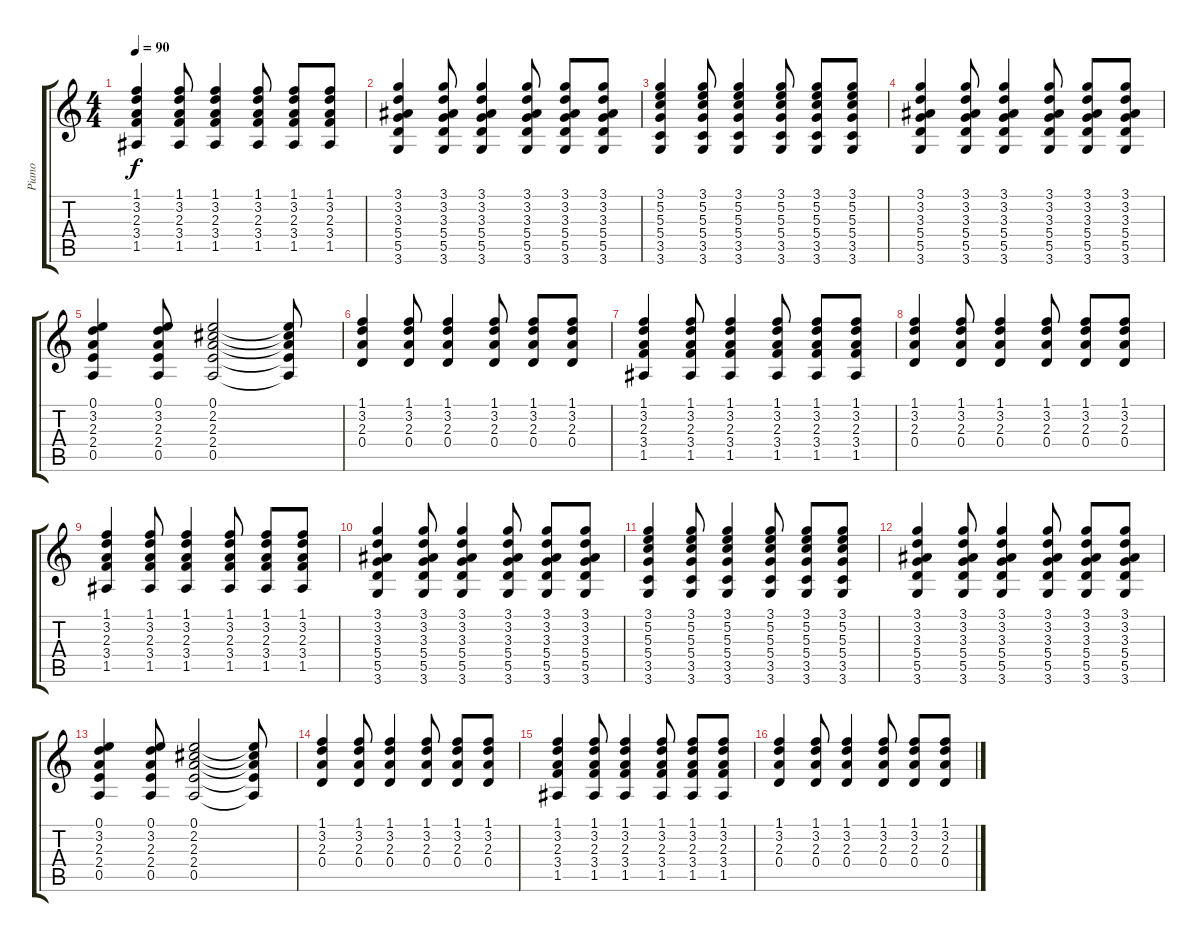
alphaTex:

\track ("Piano" "Piano") {instrument acousticguitarsteel}
\staff {score tabs}
\tuning (E4 B3 G3 D3 A2 E2) {hide}
\ts (4 4)
\tempo 90
\clef g2
\ks c
(1.1 3.2 2.3 3.4 1.5).4{dy f} (1.1 3.2 2.3 3.4 1.5).8 (1.1 3.2 2.3 3.4 1.5).4 (1.1 3.2 2.3 3.4 1.5).8 (1.1 3.2 2.3 3.4 1.5).8 (1.1 3.2 2.3 3.4 1.5).8 |
(3.1 3.2 3.3 5.4 5.5 3.6).4 (3.1 3.2 3.3 5.4 5.5 3.6).8 (3.1 3.2 3.3 5.4 5.5 3.6).4 (3.1 3.2 3.3 5.4 5.5 3.6).8 (3.1 3.2 3.3 5.4 5.5 3.6).8 (3.1 3.2 3.3 5.4 5.5 3.6).8 |
(3.1 5.2 5.3 5.4 3.5 3.6).4 (3.1 5.2 5.3 5.4 3.5 3.6).8 (3.1 5.2 5.3 5.4 3.5 3.6).4 (3.1 5.2 5.3 5.4 3.5 3.6).8 (3.1 5.2 5.3 5.4 3.5 3.6).8 (3.1 5.2 5.3 5.4 3.5 3.6).8 |
(3.1 3.2 3.3 5.4 5.5 3.6).4 (3.1 3.2 3.3 5.4 5.5 3.6).8 (3.1 3.2 3.3 5.4 5.5 3.6).4 (3.1 3.2 3.3 5.4 5.5 3.6).8 (3.1 3.2 3.3 5.4 5.5 3.6).8 (3.1 3.2 3.3 5.4 5.5 3.6).8 |
(0.1 3.2 2.3 2.4 0.5).4 (0.1 3.2 2.3 2.4 0.5).8 (0.1 2.2 2.3 2.4 0.5).2 (0.1{t} 2.2{t} 2.3{t} 2.4{t} 0.5{t}).8 |
(1.1 3.2 2.3 0.4).4 (1.1 3.2 2.3 0.4).8 (1.1 3.2 2.3 0.4).4 (1.1 3.2 2.3 0.4).8 (1.1 3.2 2.3 0.4).8 (1.1 3.2 2.3 0.4).8 |
(1.1 3.2 2.3 3.4 1.5).4 (1.1 3.2 2.3 3.4 1.5).8 (1.1 3.2 2.3 3.4 1.5).4 (1.1 3.2 2.3 3.4 1.5).8 (1.1 3.2 2.3 3.4 1.5).8 (1.1 3.2 2.3 3.4 1.5).8 |
(1.1 3.2 2.3 0.4).4 (1.1 3.2 2.3 0.4).8 (1.1 3.2 2.3 0.4).4 (1.1 3.2 2.3 0.4).8 (1.1 3.2 2.3 0.4).8 (1.1 3.2 2.3 0.4).8 |
(1.1 3.2 2.3 3.4 1.5).4 (1.1 3.2 2.3 3.4 1.5).8 (1.1 3.2 2.3 3.4 1.5).4 (1.1 3.2 2.3 3.4 1.5).8 (1.1 3.2 2.3 3.4 1.5).8 (1.1 3.2 2.3 3.4 1.5).8 |
(3.1 3.2 3.3 5.4 5.5 3.6).4 (3.1 3.2 3.3 5.4 5.5 3.6).8 (3.1 3.2 3.3 5.4 5.5 3.6).4 (3.1 3.2 3.3 5.4 5.5 3.6).8 (3.1 3.2 3.3 5.4 5.5 3.6).8 (3.1 3.2 3.3 5.4 5.5 3.6).8 |
(3.1 5.2 5.3 5.4 3.5 3.6).4 (3.1 5.2 5.3 5.4 3.5 3.6).8 (3.1 5.2 5.3 5.4 3.5 3.6).4 (3.1 5.2 5.3 5.4 3.5 3.6).8 (3.1 5.2 5.3 5.4 3.5 3.6).8 (3.1 5.2 5.3 5.4 3.5 3.6).8 |
(3.1 3.2 3.3 5.4 5.5 3.6).4 (3.1 3.2 3.3 5.4 5.5 3.6).8 (3.1 3.2 3.3 5.4 5.5 3.6).4 (3.1 3.2 3.3 5.4 5.5 3.6).8 (3.1 3.2 3.3 5.4 5.5 3.6).8 (3.1 3.2 3.3 5.4 5.5 3.6).8 |
(0.1 3.2 2.3 2.4 0.5).4 (0.1 3.2 2.3 2.4 0.5).8 (0.1 2.2 2.3 2.4 0.5).2 (0.1{t} 2.2{t} 2.3{t} 2.4{t} 0.5{t}).8 |
(1.1 3.2 2.3 0.4).4 (1.1 3.2 2.3 0.4).8 (1.1 3.2 2.3 0.4).4 (1.1 3.2 2.3 0.4).8 (1.1 3.2 2.3 0.4).8 (1.1 3.2 2.3 0.4).8 |
(1.1 3.2 2.3 3.4 1.5).4 (1.1 3.2 2.3 3.4 1.5).8 (1.1 3.2 2.3 3.4 1.5).4 (1.1 3.2 2.3 3.4 1.5).8 (1.1 3.2 2.3 3.4 1.5).8 (1.1 3.2 2.3 3.4 1.5).8 |
(1.1 3.2 2.3 0.4).4 (1.1 3.2 2.3 0.4).8 (1.1 3.2 2.3 0.4).4 (1.1 3.2 2.3 0.4).8 (1.1 3.2 2.3 0.4).8 (1.1 3.2 2.3 0.4).8
